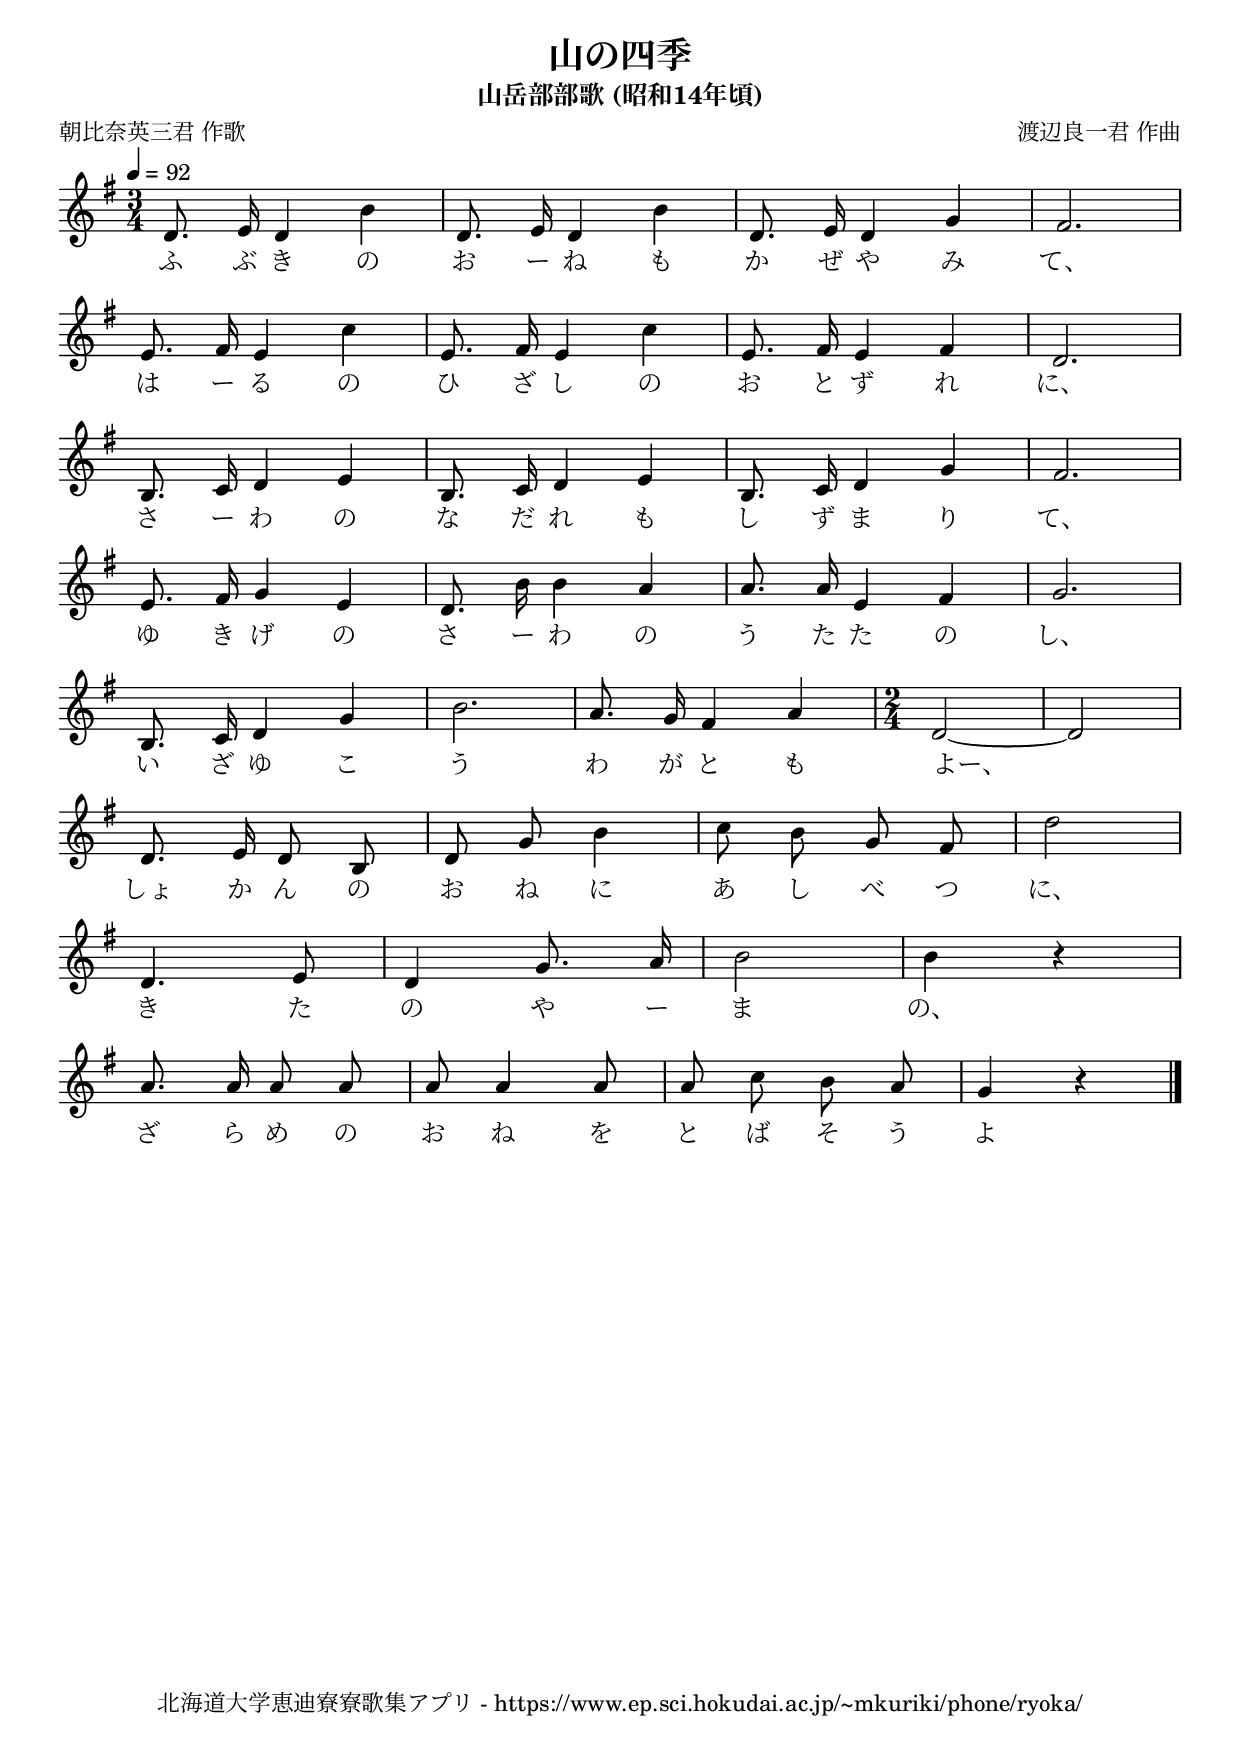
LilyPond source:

\version "2.18.2"

\paper {indent = 0}

\header {
  title = "山の四季"
  subtitle = "山岳部部歌 (昭和14年頃)"
  composer = "渡辺良一君 作曲"
  poet = "朝比奈英三君 作歌"
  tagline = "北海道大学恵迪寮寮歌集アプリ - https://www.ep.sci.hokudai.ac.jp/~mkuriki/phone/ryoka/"
}


melody = \relative c'{
  \tempo 4 = 92
  \autoBeamOff
  \numericTimeSignature
  \override BreathingSign.text = \markup { \musicglyph #"scripts.upedaltoe" } % ブレスの記号指定
  \key g \major
  \time 3/4 
  d8. e16 d4 b'4 | 
  d,8. e16 d4 b'4 | 
  d,8. e16 d4 g4 | 
  fis2. | \break
  e8. fis16 e4 c'4 | 
  e,8. fis16 e4 c'4 | 
  e,8. fis16 e4 fis4 | 
  d2. | \break
  b8. c16 d4 e4 | 
  b8. c16 d4 e4 | 
  b8. c16 d4 g4 | 
  fis2. | \break
  e8. fis16 g4 e4 | 
  d8. b'16 b4 a4 | 
  a8. a16 e4 fis4 | 
  g2. | \break
  b,8. c16 d4 g4 | 
  b2. | 
  a8. g16 fis4 a4 | 
  \time 2/4
  d,2~ | d2 | \break
  d8. e16 d8 b | 
  d g b4 | 
  c8 b g fis | 
  d'2 | \break
  d,4. e8 | 
  d4 g8. a16 | 
  b2 | 
  b4 r | \break
  a8. a16 a8 a | 
  a a4 a8 | 
  a8 c b a | 
  g4 r |
   \bar "|."|
}

text = \lyricmode {
  ふ ぶ き の お ー ね も か ぜ や み て、
  は ー る の ひ ざ し の お と ず れ に、
  さ ー わ の な だ れ も し ず ま り て、
  ゆ き げ の さ ー わ の う た た の し、
  い ざ ゆ こ う わ が と も よー、
  しょ か ん の お ね に あ し べ つ に、
  き た の や ー ま の、
  ざ ら め の お ね を と ば そ う よ
}

harmony = \chordmode {
  
}

drum = \drummode{
}


\score {
  <<
    % ギターコード
    % \new ChordNames \with {midiInstrument = #"acoustic guitar (nylon)"}{
    %   \set chordChanges = ##t
    %   \harmony
    % }
    
    % メロディーライン
    \new Voice = "one"{\melody}
    % 歌詞
    \new Lyrics \lyricsto "one" \text
    % 太鼓
    % \new DrumStaff \with{
    %   \remove "Time_signature_engraver"
    %   drumStyleTable = #percussion-style
    %   \override StaffSymbol.line-count = #1
    %   \hide Stem
    % }
    % \drum
  >>
  
\midi {}
\layout {
  \context {
    \Score
    \remove "Bar_number_engraver"
  }
}

}



